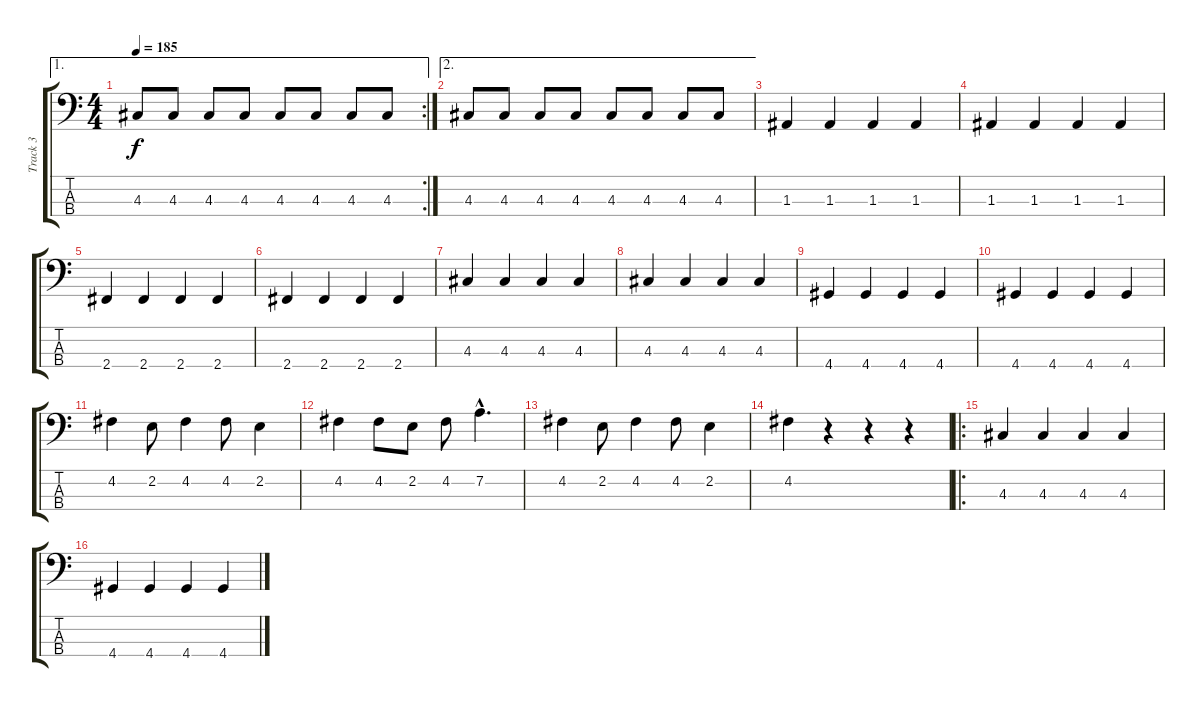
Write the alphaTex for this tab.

\track ("Track 3" "Track 3") {instrument electricbasspick}
\staff {score tabs}
\tuning (G2 D2 A1 E1) {hide}
\ae 1
\rc 2
\ts (4 4)
\tempo 185
\clef f4
\ks c
4.3.8{dy f} 4.3.8 4.3.8 4.3.8 4.3.8 4.3.8 4.3.8 4.3.8 |
\ae 2
4.3.8 4.3.8 4.3.8 4.3.8 4.3.8 4.3.8 4.3.8 4.3.8 |
1.3.4 1.3.4 1.3.4 1.3.4 |
1.3.4 1.3.4 1.3.4 1.3.4 |
2.4.4 2.4.4 2.4.4 2.4.4 |
2.4.4 2.4.4 2.4.4 2.4.4 |
4.3.4 4.3.4 4.3.4 4.3.4 |
4.3.4 4.3.4 4.3.4 4.3.4 |
4.4.4 4.4.4 4.4.4 4.4.4 |
4.4.4 4.4.4 4.4.4 4.4.4 |
4.2.4 2.2.8 4.2.4 4.2.8 2.2.4 |
4.2.4 4.2.8 2.2.8 4.2.8 7.2{hac}.4{d} |
4.2.4 2.2.8 4.2.4 4.2.8 2.2.4 |
4.2.4 r.4 r.4 r.4 |
\ro
4.3.4 4.3.4 4.3.4 4.3.4 |
4.4.4 4.4.4 4.4.4 4.4.4
